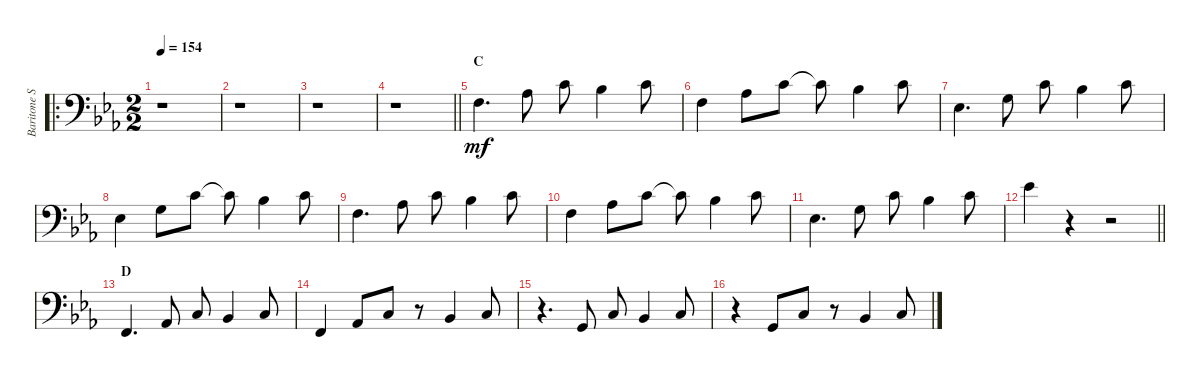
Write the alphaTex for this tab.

\track ("Baritone Sax" "Baritone S") {instrument tenorsax}
\staff {score}
\tuning (G2 D2 A1 E1) {hide}
\ro
\ts (2 2)
\tempo 154
\clef f4
\ks eb
r.1{dy mf} |
r.1 |
r.1 |
\barLineRight lightlight
r.1 |
\section ("" "C")
15.2.4{d} 13.1.8 17.1.8 15.1.4 17.1.8 |
15.2.4 13.1.8 17.1.8 17.1{t}.8 15.1.4 17.1.8 |
18.3.4{d} 17.2.8 17.1.8 15.1.4 17.1.8 |
18.3.4 17.2.8 17.1.8 17.1{t}.8 15.1.4 17.1.8 |
15.2.4{d} 13.1.8 17.1.8 15.1.4 17.1.8 |
15.2.4 13.1.8 17.1.8 17.1{t}.8 15.1.4 17.1.8 |
18.3.4{d} 17.2.8 17.1.8 15.1.4 17.1.8 |
\barLineRight lightlight
20.1.4 r.4 r.2 |
\section ("" "D")
13.4.4{d} 11.3.8 10.2.8 8.2.4 10.2.8 |
8.3.4 6.2.8 5.1.8 r.8 3.1.4 5.1.8 |
r.4{d} 5.2.8 5.1.8 3.1.4 5.1.8 |
r.4 5.2.8 5.1.8 r.8 3.1.4 5.1.8
